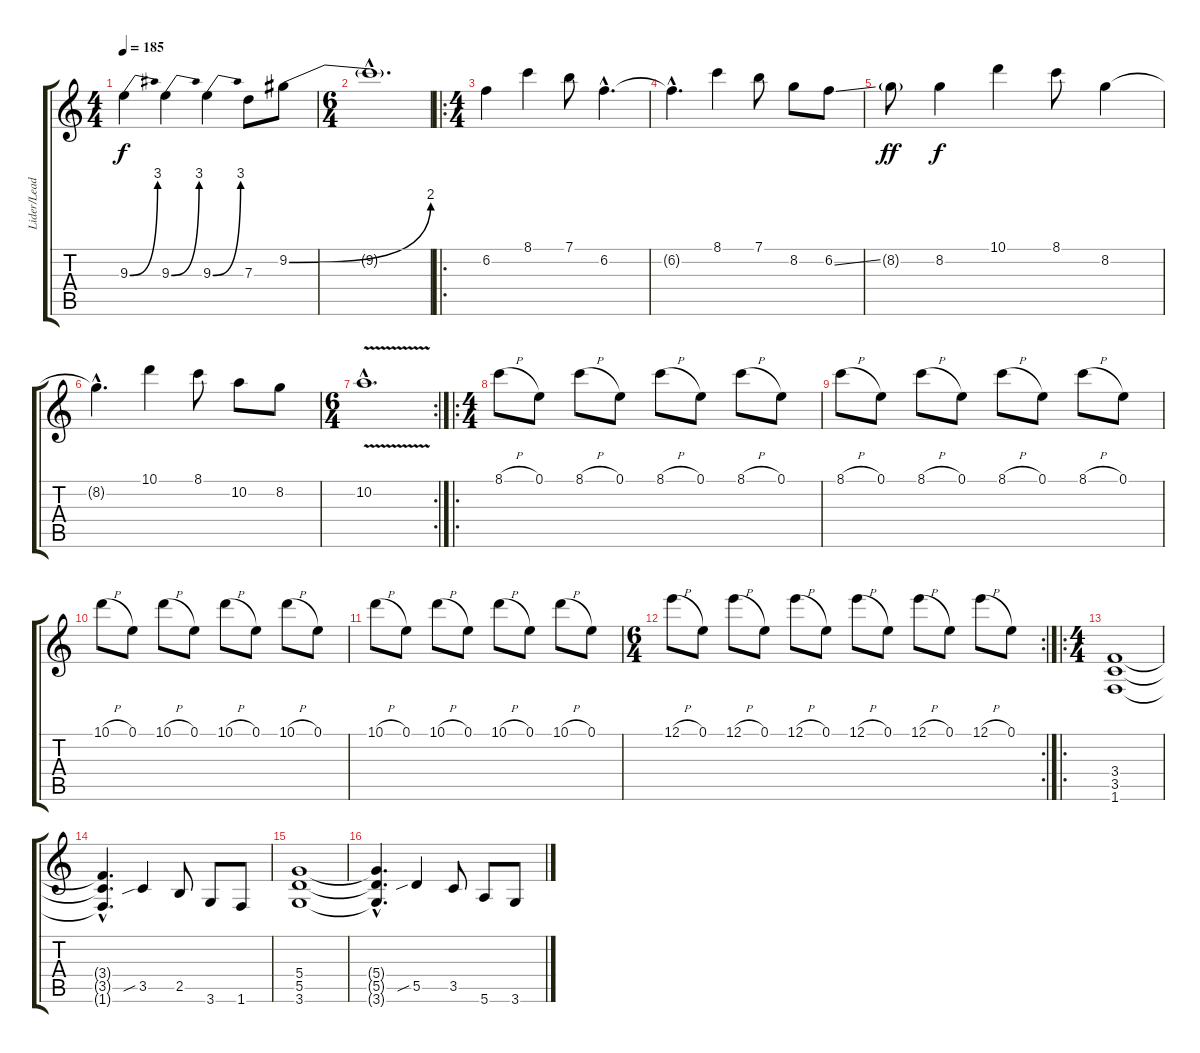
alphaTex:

\track ("Lider/Lead" "Lider/Lead") {instrument overdrivenguitar}
\staff {score tabs}
\tuning (E4 B3 G3 D3 A2 E2) {hide}
\ts (4 4)
\tempo 185
\clef g2
\ks c
9.3{be (bend 0 0 60 12)}.4{dy f} 9.3{be (bend 0 0 60 12)}.4 9.3{be (bend 0 0 60 12)}.4 7.3.8 9.2{be (bend 0 0 60 8)}.8 |
\ts (6 4)
9.2{hac t}.1{d} |
\ro
\ts (4 4)
6.2.4 8.1.4 7.1.8 6.2{hac}.4{d} |
6.2{hac t}.4{d} 8.1.4 7.1.8 8.2.8 6.2{ss}.8 |
8.2{g}.8{dy ff} 8.2.4{dy f} 10.1.4 8.1.8 8.2.4 |
8.2{hac t}.4{d} 10.1.4 8.1.8 10.2.8 8.2.8 |
\rc 2
\ts (6 4)
10.2{v hac}.1{d} |
\ro
\ts (4 4)
8.1{h}.8 0.1.8 8.1{h}.8 0.1.8 8.1{h}.8 0.1.8 8.1{h}.8 0.1.8 |
8.1{h}.8 0.1.8 8.1{h}.8 0.1.8 8.1{h}.8 0.1.8 8.1{h}.8 0.1.8 |
10.1{h}.8 0.1.8 10.1{h}.8 0.1.8 10.1{h}.8 0.1.8 10.1{h}.8 0.1.8 |
10.1{h}.8 0.1.8 10.1{h}.8 0.1.8 10.1{h}.8 0.1.8 10.1{h}.8 0.1.8 |
\rc 2
\ts (6 4)
12.1{h}.8 0.1.8 12.1{h}.8 0.1.8 12.1{h}.8 0.1.8 12.1{h}.8 0.1.8 12.1{h}.8 0.1.8 12.1{h}.8 0.1.8 |
\ro
\ts (4 4)
(3.4 3.5 1.6).1 |
(3.4{hac t} 3.5{hac t} 1.6{hac t}).4{d} 3.5{sib}.4 2.5.8 3.6.8 1.6.8 |
(5.4 5.5 3.6).1 |
(5.4{hac t} 5.5{hac t} 3.6{hac t}).4{d} 5.5{sib}.4 3.5.8 5.6.8 3.6.8
